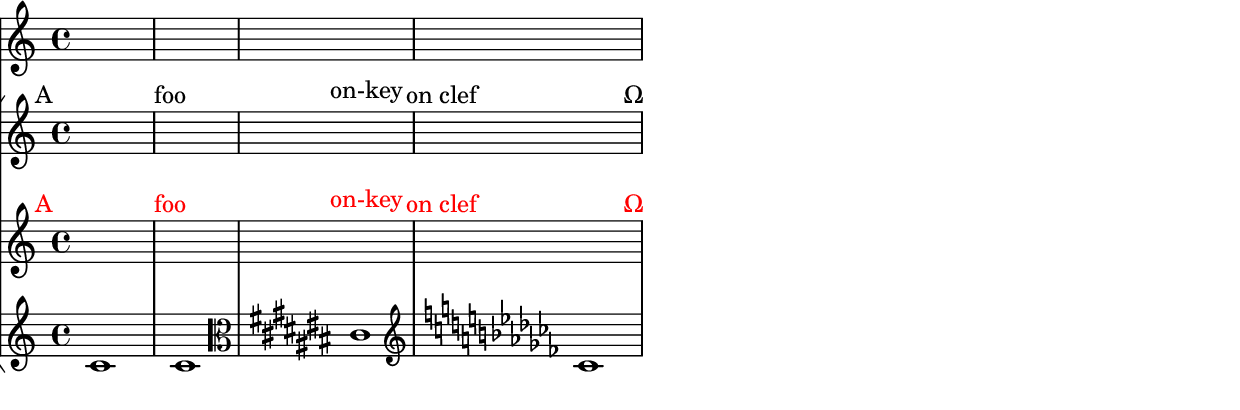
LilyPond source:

%% Generated by lilypond-book
%% Options: [exampleindent=10.16\mm,indent=0\mm,line-width=160\mm]
\include "lilypond-book-preamble.ly"


% ****************************************************************
% Start cut-&-pastable-section
% ****************************************************************

#(ly:set-option 'eps-box-padding 3.000000)



\paper {
  indent = 0\mm
  line-width = 160\mm
  % offset the left padding, also add 1mm as lilypond creates cropped
  % images with a little space on the right
  line-width = #(- line-width (* mm  3.000000) (* mm 1))
}

\layout {
  
}




% ****************************************************************
% ly snippet:
% ****************************************************************
\sourcefilename "/lilypond-2.23.82/input/regression/mark-align-staff-group-context.ly"
\sourcefileline 0
\version "2.23.14"

\header {
  texidoc="@code{Text_mark_engraver} may be moved to staff-group
contexts.  Five marks should appear in black above the second staff
from the top.  The same marks should appear in red above the third
staff from the top."
}

\layout {
  \context {
    \Score
    \remove Text_mark_engraver
  }
}

<<
  \new Staff {
    s1*4
  }
  \new ChoirStaff \with {
    \consists Text_mark_engraver
    \consists Staff_collecting_engraver
  } <<
    \new Staff {
      s1*4
    }
    \new StaffGroup \with {
      \consists Text_mark_engraver
      \consists Staff_collecting_engraver
      \override TextMark.color = #red
    } <<
      \new Staff \relative {
        s1*4
      }
      \new Staff \relative {
        \textMark "Α"
        c'1 \textMark "foo"
        c1
        \key cis \major
        \clef alto
        \override Score.TextMark.break-align-symbols = #'(key-signature)
        \textMark "on-key"
        cis
        \key ces \major
        \override Score.TextMark.break-align-symbols = #'(clef)
        \clef treble
        \textMark "on clef"
        ces
        \textEndMark "Ω"
      }
    >>
  >>
>>



% ****************************************************************
% end ly snippet
% ****************************************************************
